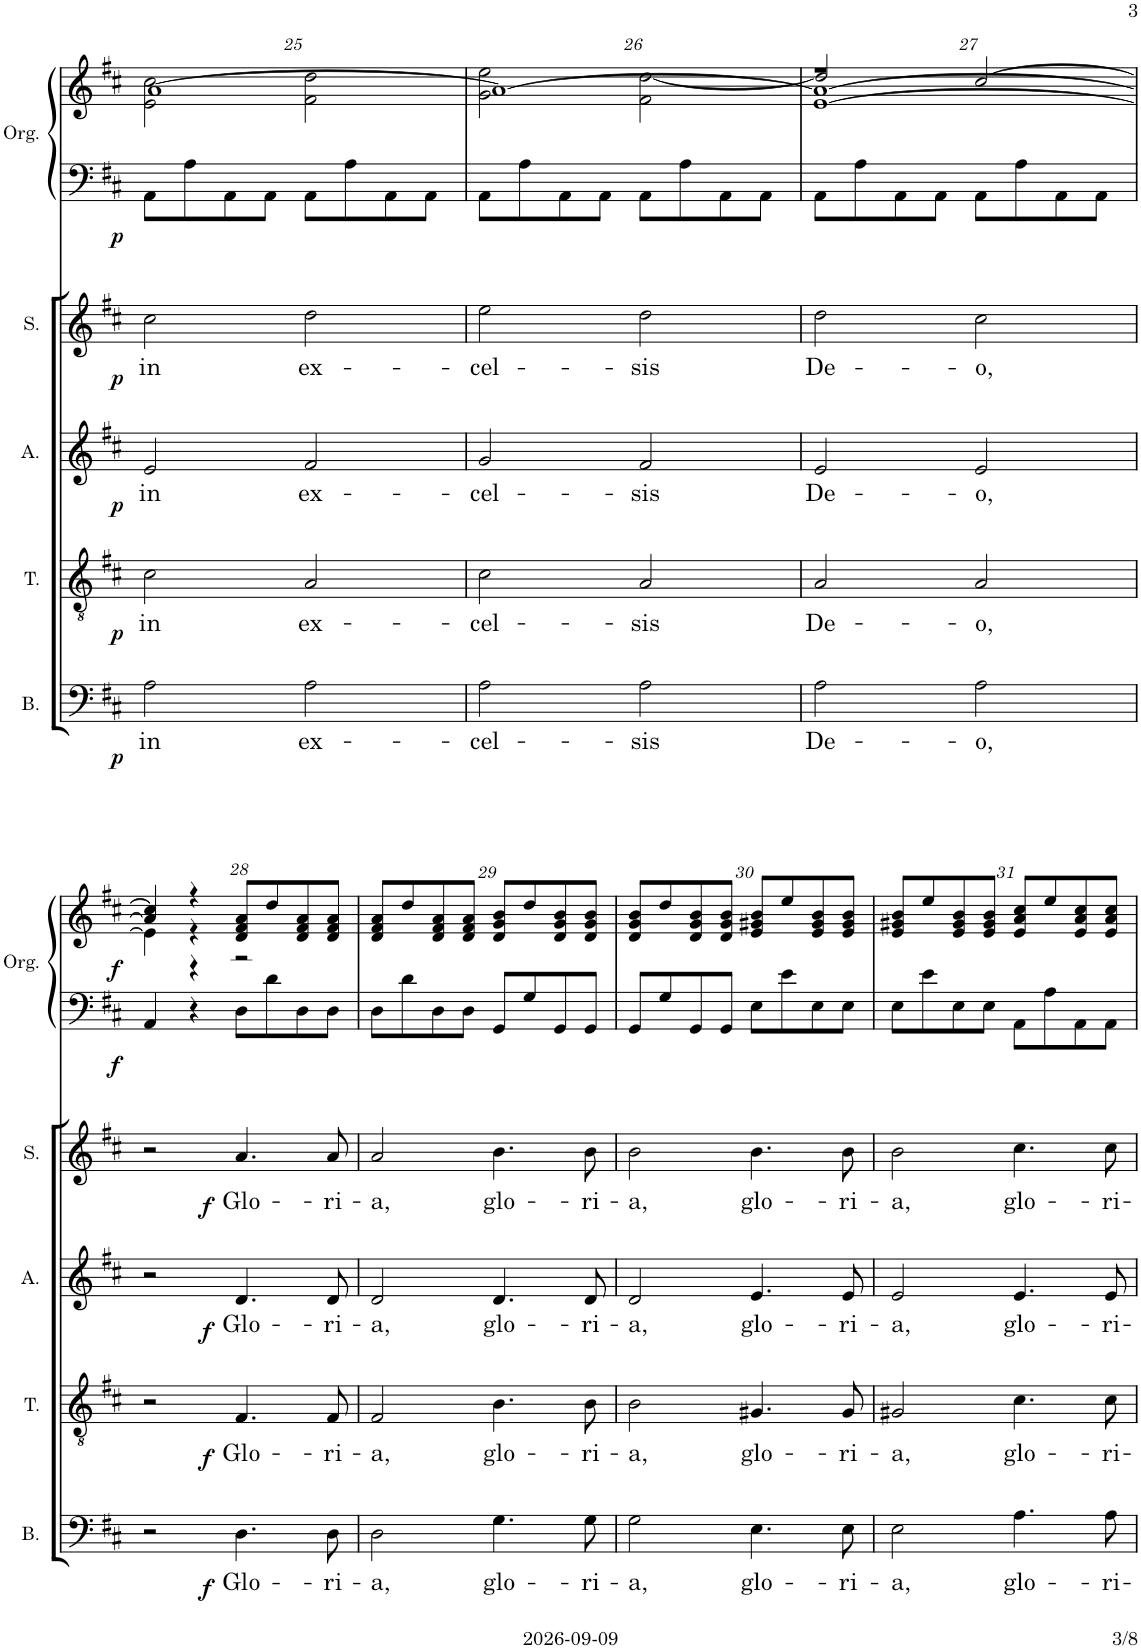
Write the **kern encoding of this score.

**kern	**text	**dynam	**kern	**text	**dynam	**kern	**text	**dynam	**kern	**text	**dynam	**kern	**kern	**dynam
*part5	*part5	*part5	*part4	*part4	*part4	*part3	*part3	*part3	*part2	*part2	*part2	*part1	*part1	*part1
*staff6	*staff6	*staff6	*staff5	*staff5	*staff5	*staff4	*staff4	*staff4	*staff3	*staff3	*staff3	*staff2	*staff1	*staff1/2
*I"Bass	*	*	*I"Tenor	*	*	*I"Alto	*	*	*I"Soprano	*	*	*I"Organ	*	*
*I'B.	*	*	*I'T.	*	*	*I'A.	*	*	*I'S.	*	*	*I'Org.	*	*
!!LO:PB:g=z
*clefF4	*	*	*clefGv2	*	*	*clefG2	*	*	*clefG2	*	*	*clefF4	*clefG2	*
*k[f#c#]	*	*	*k[f#c#]	*	*	*k[f#c#]	*	*	*k[f#c#]	*	*	*k[f#c#]	*k[f#c#]	*
*M4/4	*	*	*M4/4	*	*	*M4/4	*	*	*M4/4	*	*	*M4/4	*M4/4	*
*met(c)	*	*	*met(c)	*	*	*met(c)	*	*	*met(c)	*	*	*met(c)	*met(c)	*
=25	=25	=25	=25	=25	=25	=25	=25	=25	=25	=25	=25	=25	=25	=25
!	!LO:LY:b	!LO:DY:b	!	!LO:LY:b	!LO:DY:b	!	!LO:LY:b	!LO:DY:b	!	!LO:LY:b	!LO:DY:b	!	!	!LO:DY:b=2
*	*	*	*	*	*	*	*	*	*	*	*	*	*^	*
2A\	in	p	2c#\	in	p	2e/	in	p	2cc#\	in	p	8AA\L	[1a	2e\ 2cc#\	p
.	.	.	.	.	.	.	.	.	.	.	.	8A\	.	.	.
.	.	.	.	.	.	.	.	.	.	.	.	8AA\	.	.	.
.	.	.	.	.	.	.	.	.	.	.	.	8AA\J	.	.	.
!	!LO:LY:b	!	!	!LO:LY:b	!	!	!LO:LY:b	!	!	!LO:LY:b	!	!	!	!	!
2A\	ex-	.	2A/	ex-	.	2f#/	ex-	.	2dd\	ex-	.	8AA\L	.	2f#\ 2dd\	.
.	.	.	.	.	.	.	.	.	.	.	.	8A\	.	.	.
.	.	.	.	.	.	.	.	.	.	.	.	8AA\	.	.	.
.	.	.	.	.	.	.	.	.	.	.	.	8AA\J	.	.	.
*	*	*	*	*	*	*	*	*	*	*	*	*	*v	*v	*
=26	=26	=26	=26	=26	=26	=26	=26	=26	=26	=26	=26	=26	=26	=26
!	!LO:LY:b	!	!	!LO:LY:b	!	!	!LO:LY:b	!	!	!LO:LY:b	!	!	!	!
*	*	*	*	*	*	*	*	*	*	*	*	*	*^	*
*	*	*	*	*	*	*	*	*	*	*	*	*	*	*^	*
2A\	-cel-	.	2c#\	-cel-	.	2g/	-cel-	.	2ee\	-cel-	.	8AA\L	2ryy	2g\ 2ee\	1a_	.
.	.	.	.	.	.	.	.	.	.	.	.	8A\	.	.	.	.
.	.	.	.	.	.	.	.	.	.	.	.	8AA\	.	.	.	.
.	.	.	.	.	.	.	.	.	.	.	.	8AA\J	.	.	.	.
!	!LO:LY:b	!	!	!LO:LY:b	!	!	!LO:LY:b	!	!	!LO:LY:b	!	!	!	!	!	!
2A\	-sis	.	2A/	-sis	.	2f#/	-sis	.	2dd\	-sis	.	8AA\L	2ryy	2f#\ [2dd\	.	.
.	.	.	.	.	.	.	.	.	.	.	.	8A\	.	.	.	.
.	.	.	.	.	.	.	.	.	.	.	.	8AA\	.	.	.	.
.	.	.	.	.	.	.	.	.	.	.	.	8AA\J	.	.	.	.
=27	=27	=27	=27	=27	=27	=27	=27	=27	=27	=27	=27	=27	=27	=27	=27	=27
!	!LO:LY:b	!	!	!LO:LY:b	!	!	!LO:LY:b	!	!	!LO:LY:b	!	!	!	!	!	!
2A\	De-	.	2A/	De-	.	2e/	De-	.	2dd\	De-	.	8AA\L	2dd/]	1r	[1e 1a_	.
.	.	.	.	.	.	.	.	.	.	.	.	8A\	.	.	.	.
.	.	.	.	.	.	.	.	.	.	.	.	8AA\	.	.	.	.
.	.	.	.	.	.	.	.	.	.	.	.	8AA\J	.	.	.	.
!	!LO:LY:b	!	!	!LO:LY:b	!	!	!LO:LY:b	!	!	!LO:LY:b	!	!	!	!	!	!
2A\	-o,	.	2A/	-o,	.	2e/	-o,	.	2cc#\	-o,	.	8AA\L	[2cc#/	.	.	.
.	.	.	.	.	.	.	.	.	.	.	.	8A\	.	.	.	.
.	.	.	.	.	.	.	.	.	.	.	.	8AA\	.	.	.	.
.	.	.	.	.	.	.	.	.	.	.	.	8AA\J	.	.	.	.
!!LO:LB:g=z	!!	!!
=28	=28	=28	=28	=28	=28	=28	=28	=28	=28	=28	=28	=28	=28	=28	=28	=28
!	!	!	!	!	!	!	!	!	!	!	!	!	!	!	!	!LO:DY:b=2
!	!	!	!	!	!	!	!	!	!	!	!	!	!	!	!	!LO:DY:n=1:b
2r	.	.	2r	.	.	2r	.	.	2r	.	.	4AA/	4cc#/]	4e\]	4a/]	f f
.	.	.	.	.	.	.	.	.	.	.	.	4r	4r	4r	4r	.
!	!LO:LY:b	!LO:DY:b	!	!LO:LY:b	!LO:DY:b	!	!LO:LY:b	!LO:DY:b	!	!LO:LY:b	!LO:DY:b	!	!	!	!	!
4.D\	Glo-	f	4.F#/	Glo-	f	4.d/	Glo-	f	4.a/	Glo-	f	8D\L	8d/ 8f#/ 8a/L	2r	2ryy	.
.	.	.	.	.	.	.	.	.	.	.	.	8d\	8dd/	.	.	.
.	.	.	.	.	.	.	.	.	.	.	.	8D\	8d/ 8f#/ 8a/	.	.	.
!	!LO:LY:b	!	!	!LO:LY:b	!	!	!LO:LY:b	!	!	!LO:LY:b	!	!	!	!	!	!
8D\	-ri-	.	8F#/	-ri-	.	8d/	-ri-	.	8a/	-ri-	.	8D\J	8d/ 8f#/ 8a/J	.	.	.
*	*	*	*	*	*	*	*	*	*	*	*	*	*v	*v	*v	*
=29	=29	=29	=29	=29	=29	=29	=29	=29	=29	=29	=29	=29	=29	=29
!	!LO:LY:b	!	!	!LO:LY:b	!	!	!LO:LY:b	!	!	!LO:LY:b	!	!	!	!
2D\	-a,	.	2F#/	-a,	.	2d/	-a,	.	2a/	-a,	.	8D\L	8d/ 8f#/ 8a/L	.
.	.	.	.	.	.	.	.	.	.	.	.	8d\	8dd/	.
.	.	.	.	.	.	.	.	.	.	.	.	8D\	8d/ 8f#/ 8a/	.
.	.	.	.	.	.	.	.	.	.	.	.	8D\J	8d/ 8f#/ 8a/J	.
!	!LO:LY:b	!	!	!LO:LY:b	!	!	!LO:LY:b	!	!	!LO:LY:b	!	!	!	!
4.G\	glo-	.	4.B\	glo-	.	4.d/	glo-	.	4.b\	glo-	.	8GG/L	8d/ 8g/ 8b/L	.
.	.	.	.	.	.	.	.	.	.	.	.	8G/	8dd/	.
.	.	.	.	.	.	.	.	.	.	.	.	8GG/	8d/ 8g/ 8b/	.
!	!LO:LY:b	!	!	!LO:LY:b	!	!	!LO:LY:b	!	!	!LO:LY:b	!	!	!	!
8G\	-ri-	.	8B\	-ri-	.	8d/	-ri-	.	8b\	-ri-	.	8GG/J	8d/ 8g/ 8b/J	.
=30	=30	=30	=30	=30	=30	=30	=30	=30	=30	=30	=30	=30	=30	=30
!	!LO:LY:b	!	!	!LO:LY:b	!	!	!LO:LY:b	!	!	!LO:LY:b	!	!	!	!
2G\	-a,	.	2B\	-a,	.	2d/	-a,	.	2b\	-a,	.	8GG/L	8d/ 8g/ 8b/L	.
.	.	.	.	.	.	.	.	.	.	.	.	8G/	8dd/	.
.	.	.	.	.	.	.	.	.	.	.	.	8GG/	8d/ 8g/ 8b/	.
.	.	.	.	.	.	.	.	.	.	.	.	8GG/J	8d/ 8g/ 8b/J	.
!	!LO:LY:b	!	!	!LO:LY:b	!	!	!LO:LY:b	!	!	!LO:LY:b	!	!	!	!
4.E\	glo-	.	4.G#X/	glo-	.	4.e/	glo-	.	4.b\	glo-	.	8E\L	8e/ 8g#X/ 8b/L	.
.	.	.	.	.	.	.	.	.	.	.	.	8e\	8ee/	.
.	.	.	.	.	.	.	.	.	.	.	.	8E\	8e/ 8g#/ 8b/	.
!	!LO:LY:b	!	!	!LO:LY:b	!	!	!LO:LY:b	!	!	!LO:LY:b	!	!	!	!
8E\	-ri-	.	8G#/	-ri-	.	8e/	-ri-	.	8b\	-ri-	.	8E\J	8e/ 8g#/ 8b/J	.
=31	=31	=31	=31	=31	=31	=31	=31	=31	=31	=31	=31	=31	=31	=31
!	!LO:LY:b	!	!	!LO:LY:b	!	!	!LO:LY:b	!	!	!LO:LY:b	!	!	!	!
2E\	-a,	.	2G#X/	-a,	.	2e/	-a,	.	2b\	-a,	.	8E\L	8e/ 8g#X/ 8b/L	.
.	.	.	.	.	.	.	.	.	.	.	.	8e\	8ee/	.
.	.	.	.	.	.	.	.	.	.	.	.	8E\	8e/ 8g#/ 8b/	.
.	.	.	.	.	.	.	.	.	.	.	.	8E\J	8e/ 8g#/ 8b/J	.
!	!LO:LY:b	!	!	!LO:LY:b	!	!	!LO:LY:b	!	!	!LO:LY:b	!	!	!	!
4.A\	glo-	.	4.c#\	glo-	.	4.e/	glo-	.	4.cc#\	glo-	.	8AA\L	8e/ 8a/ 8cc#/L	.
.	.	.	.	.	.	.	.	.	.	.	.	8A\	8ee/	.
.	.	.	.	.	.	.	.	.	.	.	.	8AA\	8e/ 8a/ 8cc#/	.
!	!LO:LY:b	!	!	!LO:LY:b	!	!	!LO:LY:b	!	!	!LO:LY:b	!	!	!	!
8A\	-ri-	.	8c#\	-ri-	.	8e/	-ri-	.	8cc#\	-ri-	.	8AA\J	8e/ 8a/ 8cc#/J	.
=	=	=	=	=	=	=	=	=	=	=	=	=	=	=
*-	*-	*-	*-	*-	*-	*-	*-	*-	*-	*-	*-	*-	*-	*-
